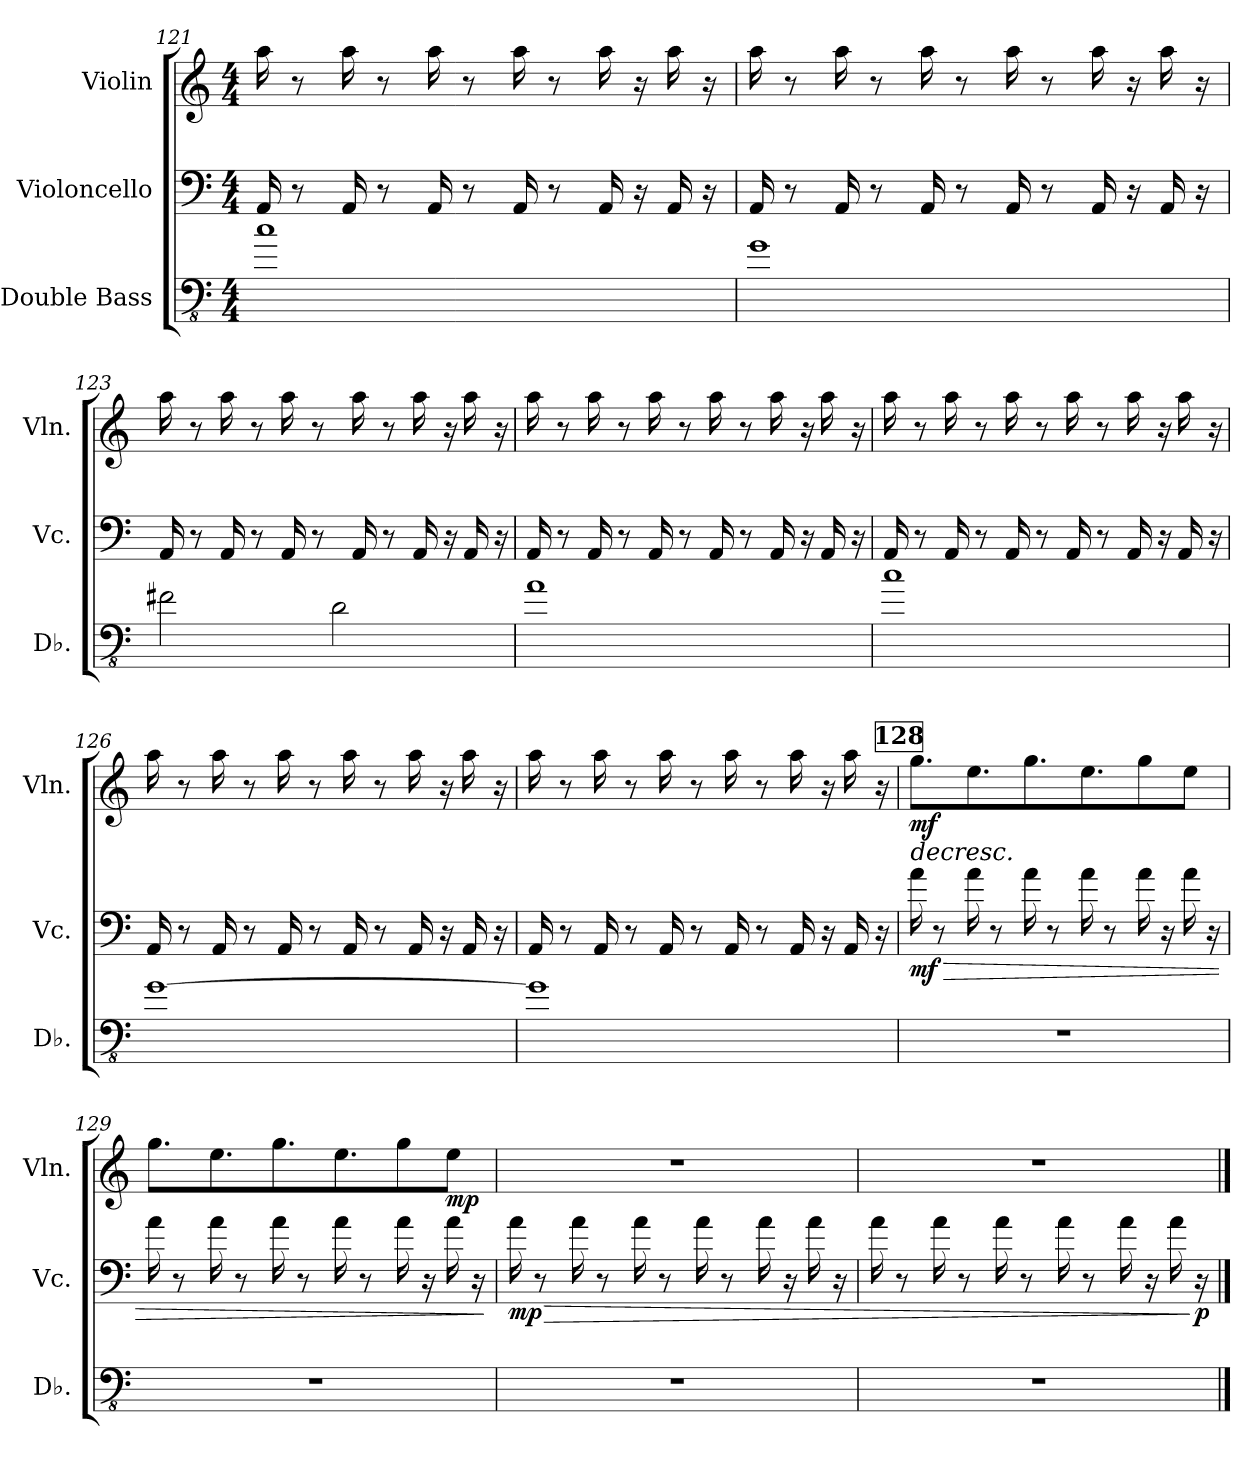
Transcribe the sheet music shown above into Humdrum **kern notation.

**kern	**kern	**dynam	**kern	**dynam
*part3	*part2	*part2	*part1	*part1
*staff3	*staff2	*staff2	*staff1	*staff1
*I"Double Bass	*I"Violoncello	*	*I"Violin	*
*I'Db.	*I'Vc.	*	*I'Vln.	*
*clefFv4	*clefF4	*	*clefG2	*
*ITrd7c12	*	*	*	*
*k[]	*k[]	*	*k[]	*
*M4/4	*M4/4	*	*M4/4	*
=121	=121	=121	=121	=121
1C	16AA/	.	16aa\	.
.	8r	.	8r	.
.	16AA/	.	16aa\	.
.	8r	.	8r	.
.	16AA/	.	16aa\	.
.	8r	.	8r	.
.	16AA/	.	16aa\	.
.	8r	.	8r	.
.	16AA/	.	16aa\	.
.	16r	.	16r	.
.	16AA/	.	16aa\	.
.	16r	.	16r	.
=122	=122	=122	=122	=122
1GG	16AA/	.	16aa\	.
.	8r	.	8r	.
.	16AA/	.	16aa\	.
.	8r	.	8r	.
.	16AA/	.	16aa\	.
.	8r	.	8r	.
.	16AA/	.	16aa\	.
.	8r	.	8r	.
.	16AA/	.	16aa\	.
.	16r	.	16r	.
.	16AA/	.	16aa\	.
.	16r	.	16r	.
!!LO:PB:g=z
=123	=123	=123	=123	=123
2FF#X\	16AA/	.	16aa\	.
.	8r	.	8r	.
.	16AA/	.	16aa\	.
.	8r	.	8r	.
.	16AA/	.	16aa\	.
.	8r	.	8r	.
2DD\	.	.	.	.
.	16AA/	.	16aa\	.
.	8r	.	8r	.
.	16AA/	.	16aa\	.
.	16r	.	16r	.
.	16AA/	.	16aa\	.
.	16r	.	16r	.
=124	=124	=124	=124	=124
1AA	16AA/	.	16aa\	.
.	8r	.	8r	.
.	16AA/	.	16aa\	.
.	8r	.	8r	.
.	16AA/	.	16aa\	.
.	8r	.	8r	.
.	16AA/	.	16aa\	.
.	8r	.	8r	.
.	16AA/	.	16aa\	.
.	16r	.	16r	.
.	16AA/	.	16aa\	.
.	16r	.	16r	.
=125	=125	=125	=125	=125
1C	16AA/	.	16aa\	.
.	8r	.	8r	.
.	16AA/	.	16aa\	.
.	8r	.	8r	.
.	16AA/	.	16aa\	.
.	8r	.	8r	.
.	16AA/	.	16aa\	.
.	8r	.	8r	.
.	16AA/	.	16aa\	.
.	16r	.	16r	.
.	16AA/	.	16aa\	.
.	16r	.	16r	.
!!LO:LB:g=z
=126	=126	=126	=126	=126
[1GG	16AA/	.	16aa\	.
.	8r	.	8r	.
.	16AA/	.	16aa\	.
.	8r	.	8r	.
.	16AA/	.	16aa\	.
.	8r	.	8r	.
.	16AA/	.	16aa\	.
.	8r	.	8r	.
.	16AA/	.	16aa\	.
.	16r	.	16r	.
.	16AA/	.	16aa\	.
.	16r	.	16r	.
=127	=127	=127	=127	=127
1GG]	16AA/	.	16aa\	.
.	8r	.	8r	.
.	16AA/	.	16aa\	.
.	8r	.	8r	.
.	16AA/	.	16aa\	.
.	8r	.	8r	.
.	16AA/	.	16aa\	.
.	8r	.	8r	.
.	16AA/	.	16aa\	.
.	16r	.	16r	.
.	16AA/	.	16aa\	.
.	16r	.	16r	.
!!LO:REH:place=s1:a:B:fs=14:t=128
=128	=128	=128	=128	=128
!	!	!LO:HP:b	!	!LO:HP:b
!	!	!LO:DY:n=1:b	!	!LO:DY:n=1:b
1r	16a\	> mf	8.gg\L	> mf
.	8r	.	.	.
.	16a\	.	8.ee\	.
.	8r	.	.	.
.	16a\	.	8.gg\	.
.	8r	.	.	.
.	16a\	.	8.ee\	.
.	8r	.	.	.
.	16a\	.	8gg\	.
.	16r	.	.	.
.	16a\	.	8ee\J	.
.	16r	.	.	.
!!LO:LB:g=z
=129	=129	=129	=129	=129
1r	16a\	.	8.gg\L	.
.	8r	.	.	.
.	16a\	.	8.ee\	.
.	8r	.	.	.
.	16a\	.	8.gg\	.
.	8r	.	.	.
.	16a\	.	8.ee\	.
.	8r	.	.	.
.	16a\	.	8gg\	.
.	16r	.	.	.
!	!	!	!	!LO:DY:b
.	16a\	.	8ee\J	mp
.	16r	.	.	.
.	.	]	.	]
=130	=130	=130	=130	=130
!	!	!LO:HP:b	!	!
!	!	!LO:DY:n=1:b	!	!
1r	16a\	> mp	1r	.
.	8r	.	.	.
.	16a\	.	.	.
.	8r	.	.	.
.	16a\	.	.	.
.	8r	.	.	.
.	16a\	.	.	.
.	8r	.	.	.
.	16a\	.	.	.
.	16r	.	.	.
.	16a\	.	.	.
.	16r	.	.	.
=131	=131	=131	=131	=131
1r	16a\	.	1r	.
.	8r	.	.	.
.	16a\	.	.	.
.	8r	.	.	.
.	16a\	.	.	.
.	8r	.	.	.
.	16a\	.	.	.
.	8r	.	.	.
.	16a\	.	.	.
.	16r	.	.	.
.	16a\	.	.	.
!	!	!LO:DY:n=1:b	!	!
.	16r	] p	.	.
==	==	==	==	==
*-	*-	*-	*-	*-
